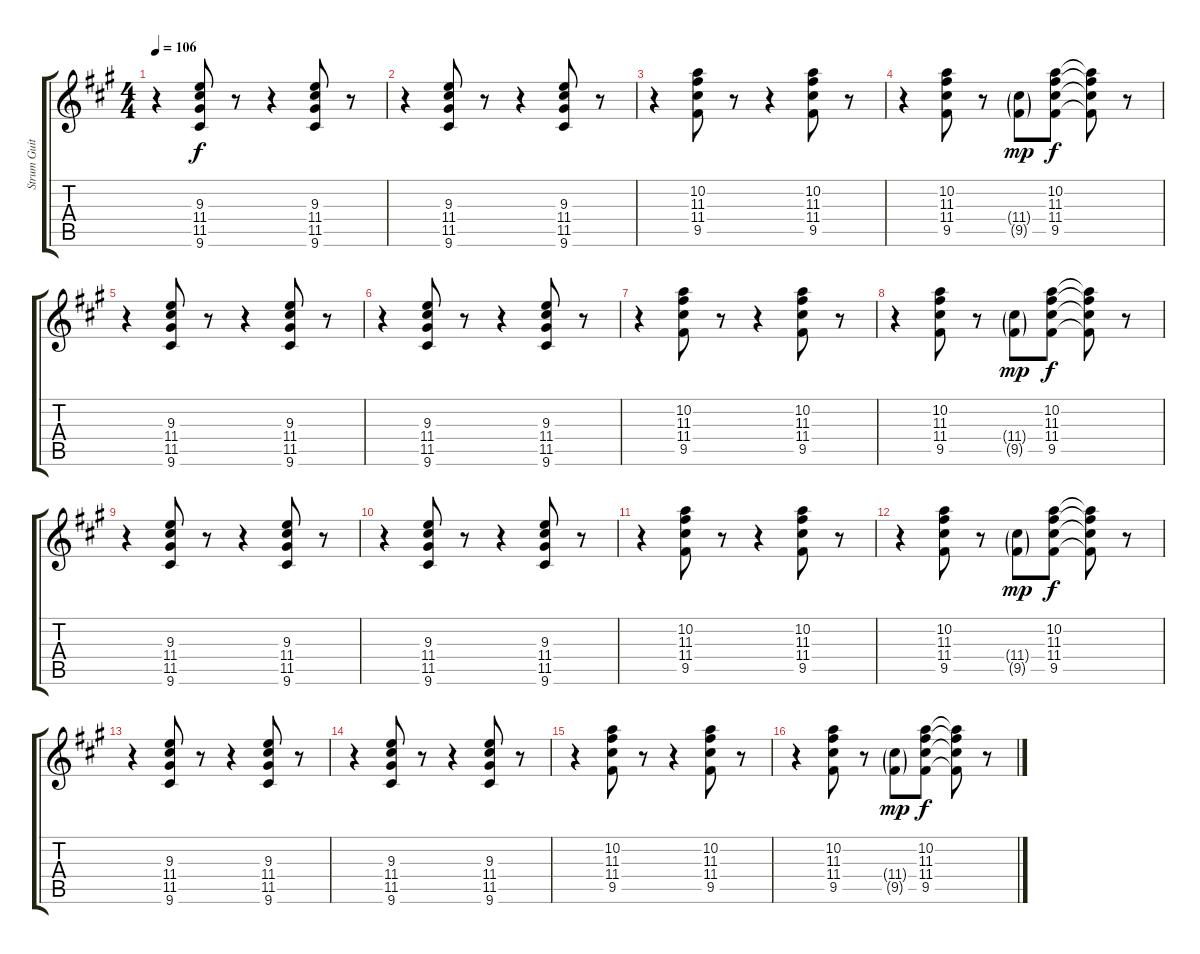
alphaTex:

\track ("Strum Guitar" "Strum Guit") {instrument electricguitarclean}
\staff {score tabs}
\tuning (E4 B3 G3 D3 A2 E2) {hide}
\ts (4 4)
\tempo 106
\clef g2
\ks f#minor
r.4{dy f} (9.3 11.4 11.5 9.6).8 r.8 r.4 (9.3 11.4 11.5 9.6).8 r.8 |
r.4 (9.3 11.4 11.5 9.6).8 r.8 r.4 (9.3 11.4 11.5 9.6).8 r.8 |
r.4 (10.2 11.3 11.4 9.5).8 r.8 r.4 (10.2 11.3 11.4 9.5).8 r.8 |
r.4 (10.2 11.3 11.4 9.5).8 r.8 (11.4{g} 9.5{g}).8{dy mp} (10.2 11.3 11.4 9.5).8{dy f} (10.2{t} 11.3{t} 11.4{t} 9.5{t}).8 r.8 |
r.4 (9.3 11.4 11.5 9.6).8 r.8 r.4 (9.3 11.4 11.5 9.6).8 r.8 |
r.4 (9.3 11.4 11.5 9.6).8 r.8 r.4 (9.3 11.4 11.5 9.6).8 r.8 |
r.4 (10.2 11.3 11.4 9.5).8 r.8 r.4 (10.2 11.3 11.4 9.5).8 r.8 |
r.4 (10.2 11.3 11.4 9.5).8 r.8 (11.4{g} 9.5{g}).8{dy mp} (10.2 11.3 11.4 9.5).8{dy f} (10.2{t} 11.3{t} 11.4{t} 9.5{t}).8 r.8 |
r.4 (9.3 11.4 11.5 9.6).8 r.8 r.4 (9.3 11.4 11.5 9.6).8 r.8 |
r.4 (9.3 11.4 11.5 9.6).8 r.8 r.4 (9.3 11.4 11.5 9.6).8 r.8 |
r.4 (10.2 11.3 11.4 9.5).8 r.8 r.4 (10.2 11.3 11.4 9.5).8 r.8 |
r.4 (10.2 11.3 11.4 9.5).8 r.8 (11.4{g} 9.5{g}).8{dy mp} (10.2 11.3 11.4 9.5).8{dy f} (10.2{t} 11.3{t} 11.4{t} 9.5{t}).8 r.8 |
r.4 (9.3 11.4 11.5 9.6).8 r.8 r.4 (9.3 11.4 11.5 9.6).8 r.8 |
r.4 (9.3 11.4 11.5 9.6).8 r.8 r.4 (9.3 11.4 11.5 9.6).8 r.8 |
r.4 (10.2 11.3 11.4 9.5).8 r.8 r.4 (10.2 11.3 11.4 9.5).8 r.8 |
r.4 (10.2 11.3 11.4 9.5).8 r.8 (11.4{g} 9.5{g}).8{dy mp} (10.2 11.3 11.4 9.5).8{dy f} (10.2{t} 11.3{t} 11.4{t} 9.5{t}).8 r.8
